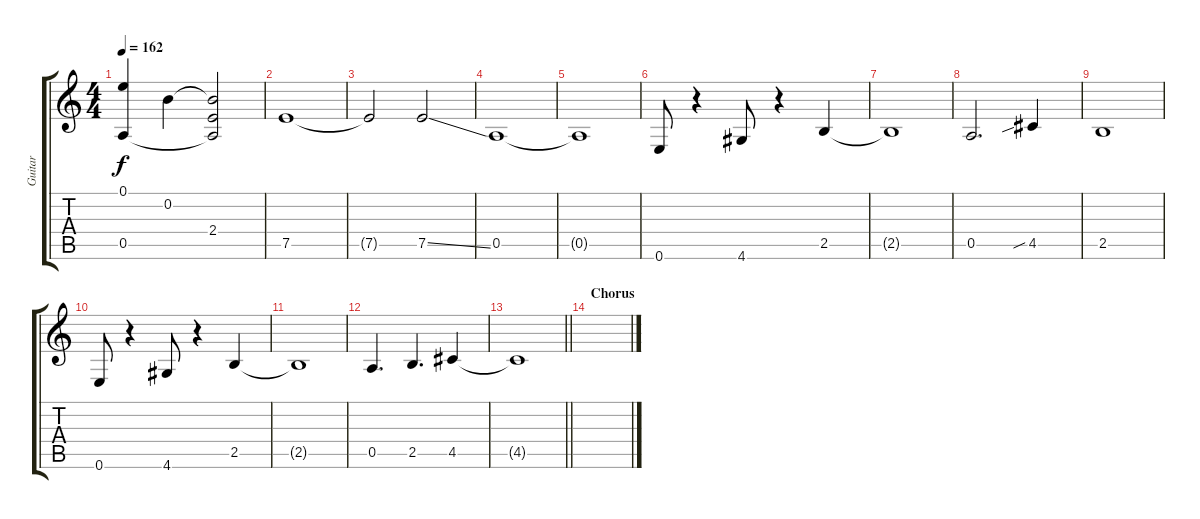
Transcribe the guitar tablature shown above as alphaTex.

\track ("Guitar" "Guitar") {instrument distortionguitar}
\staff {score tabs}
\tuning (E4 B3 G3 D3 A2 E2) {hide}
\ts (4 4)
\tempo 162
\clef g2
\ks c
(0.1{t} 0.5{t}).4{dy f} 0.2.4 (0.2{t} 2.4 0.5{t}).2 |
7.5.1 |
7.5{t}.2 7.5{ss}.2 |
0.5.1 |
0.5{t}.1 |
0.6.8{volume 12 balance 7} r.4 4.6.8 r.4 2.5.4 |
2.5{t}.1 |
0.5.2{d} 4.5{sib}.4 |
2.5.1 |
0.6.8 r.4 4.6.8 r.4 2.5.4 |
2.5{t}.1 |
0.5.4{d} 2.5.4{d} 4.5.4 |
\barLineRight lightlight
4.5{t}.1 |
\section ("" "Chorus")
